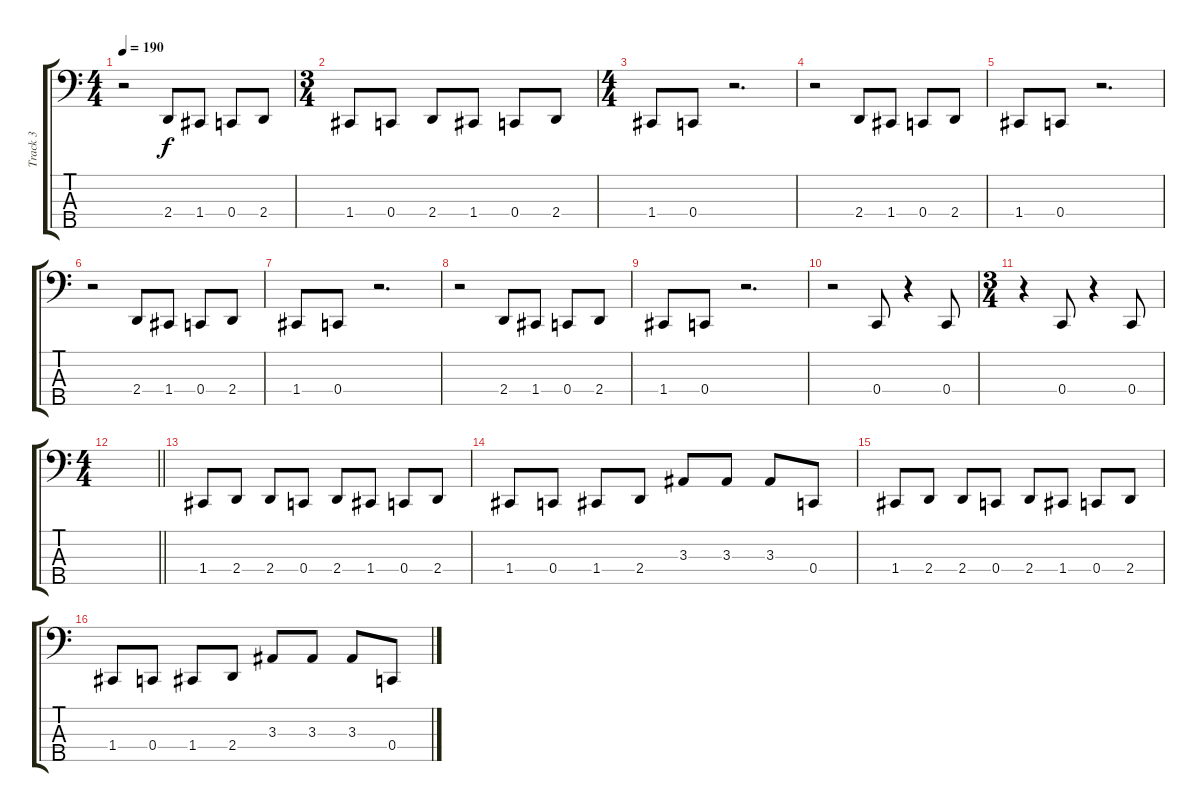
\track ("Track 3" "Track 3") {instrument electricbassfinger}
\staff {score tabs}
\tuning (G2 C2 G1 C1 G0) {hide}
\ts (4 4)
\tempo 190
\clef f4
\ks c
r.2{dy f} 2.4.8 1.4.8 0.4.8 2.4.8 |
\ts (3 4)
1.4.8 0.4.8 2.4.8 1.4.8 0.4.8 2.4.8 |
\ts (4 4)
1.4.8 0.4.8 r.2{d} |
r.2 2.4.8 1.4.8 0.4.8 2.4.8 |
1.4.8 0.4.8 r.2{d} |
r.2 2.4.8 1.4.8 0.4.8 2.4.8 |
1.4.8 0.4.8 r.2{d} |
r.2 2.4.8 1.4.8 0.4.8 2.4.8 |
1.4.8 0.4.8 r.2{d} |
r.2 0.4.8 r.4 0.4.8 |
\ts (3 4)
r.4 0.4.8 r.4 0.4.8 |
\ts (4 4)
\barLineRight lightlight
|
\section ("" "")
1.4.8 2.4.8 2.4.8 0.4.8 2.4.8 1.4.8 0.4.8 2.4.8 |
1.4.8 0.4.8 1.4.8 2.4.8 3.3.8 3.3.8 3.3.8 0.4.8 |
1.4.8 2.4.8 2.4.8 0.4.8 2.4.8 1.4.8 0.4.8 2.4.8 |
1.4.8 0.4.8 1.4.8 2.4.8 3.3.8 3.3.8 3.3.8 0.4.8
